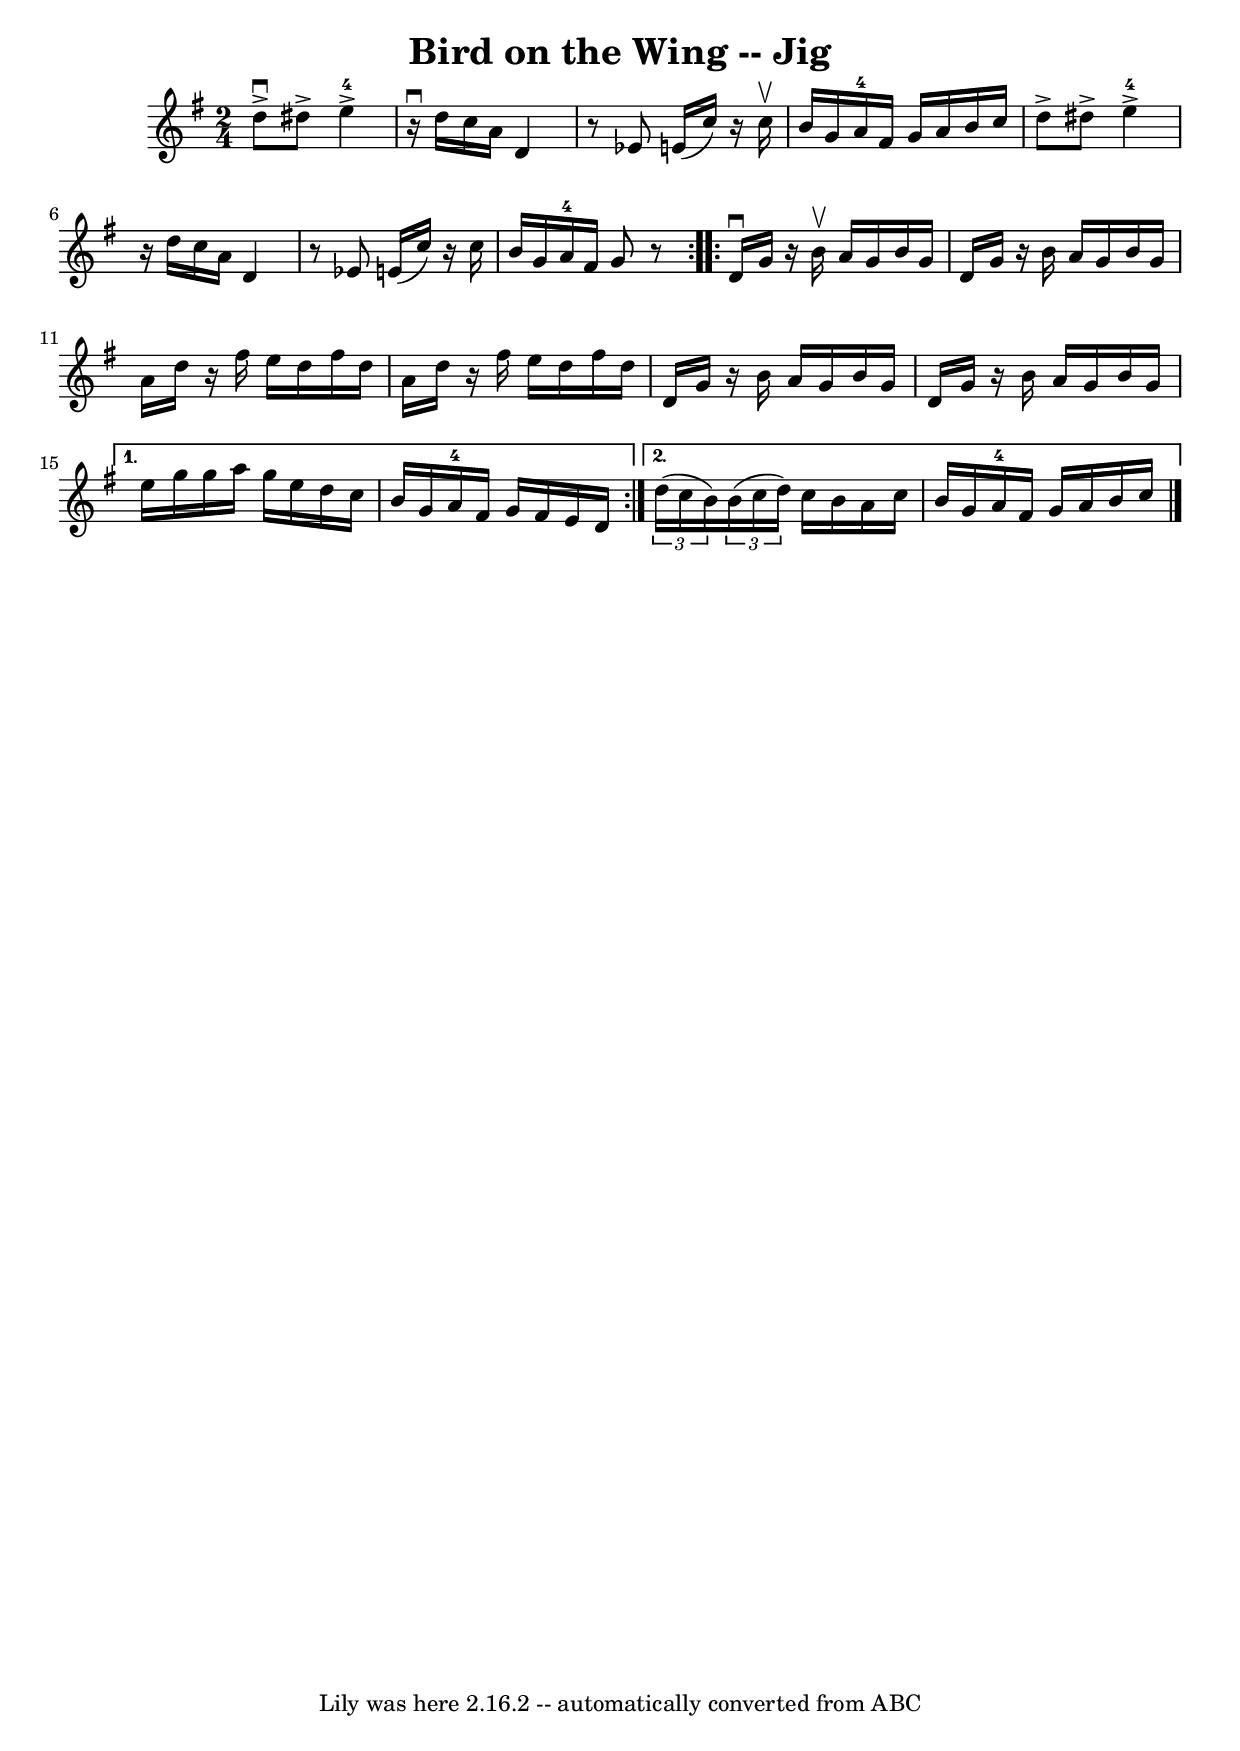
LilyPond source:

\version "2.16.2"
\include "Mammoth.ily"
\header {
  %% book = "Ryan's Mammoth Collection"
  crossRefNumber = "1"
  footnotes = "\\\\117 661"
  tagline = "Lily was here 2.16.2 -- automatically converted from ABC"
  title = "Bird on the Wing -- Jig"

}
voicedefault =  {



  \repeat volta 2 {

    \time 2/4 
    \key g \major
 d''8^\downbow^\accent dis''8^\accent e''4 
    -4^\accent   |
    r16^\downbow d''16 c''16 a'16 d'4    
    |
    r8 ees'8 e'!16 (c''16)   r16 c''16^\upbow   |
    
    b'16 g'16 a'16-4 fis'16 g'16 a'16 b'16 c''16    |
    
    d''8^\accent dis''8^\accent e''4-4^\accent   |
    r16 
    d''16 c''16 a'16 d'4    |
    r8 ees'8 e'!16 (c''16)   
    r16 c''16    |
    b'16 g'16 a'16-4 fis'16 g'8    r8   
  }   
  
  \repeat volta 2 {
    d'16^\downbow g'16    r16 b'16^\upbow a'16 g'16  
    b'16 g'16    |
    d'16 g'16    r16 b'16 a'16 g'16 b'16   
    g'16    |
    a'16 d''16    r16 fis''16 e''16 d''16 fis''16   
    d''16    |
    a'16 d''16    r16 fis''16 e''16 d''16 fis''16  
    d''16    |
    d'16 g'16    r16 b'16 a'16 g'16 b'16    
    g'16    |
    d'16 g'16    r16 b'16 a'16 g'16 b'16 g'16    

  } \alternative{{ e''16 g''16 g''16 a''16 g''16 e''16 d''16  
		   c''16    |
		   b'16 g'16 a'16-4 fis'16 g'16 fis'16    
		   e'16 d'16    
		 } {   \times 2/3 { d''16 (c''16 b'16) 
				  }   
		       \times 2/3 { b'16 (c''16 d''16) 
				  } c''16 b'16 a'16 c''16   
		       |
		       b'16 g'16 a'16-4 fis'16 g'16 a'16 b'16    
		       c''16      \bar "|."   
		     }
	       }

}

\score{
  <<

    \context Staff="default"
    {
      \voicedefault 
      
    }

  >>
  \layout {
    
  }
  \midi {
  }

}
